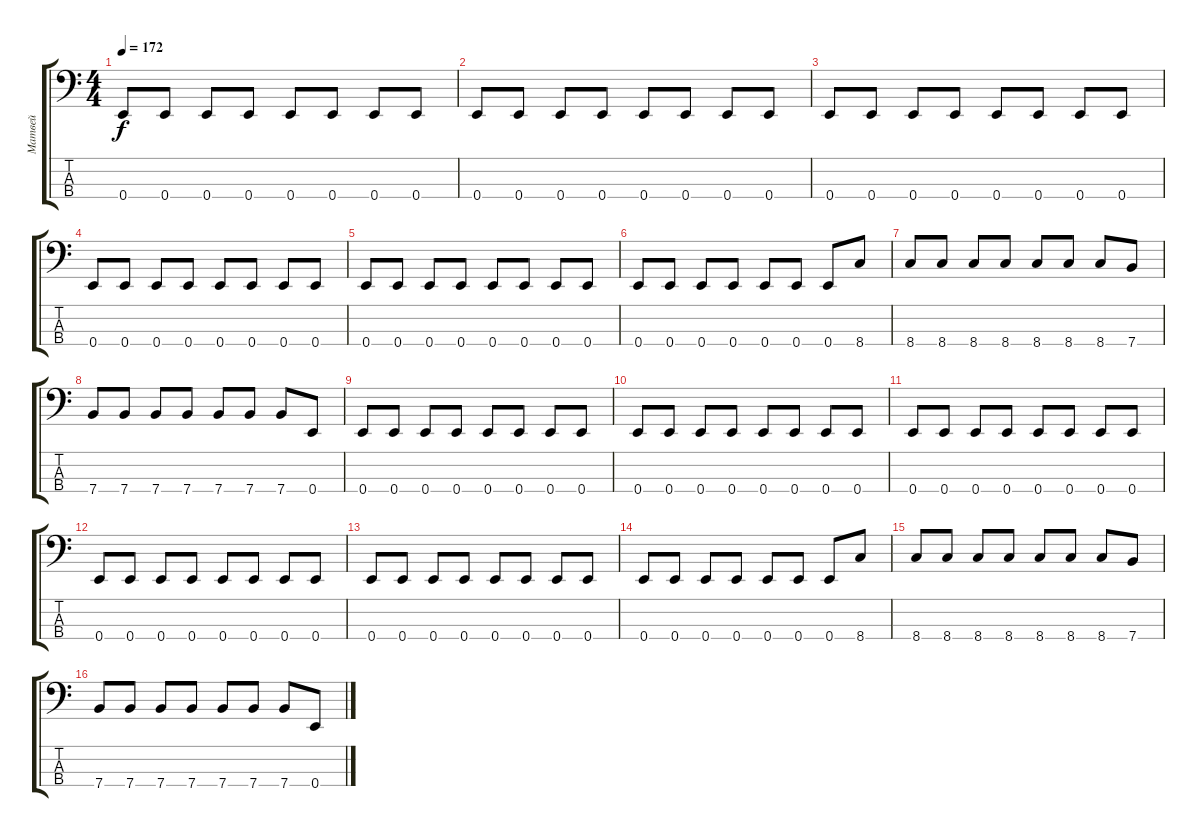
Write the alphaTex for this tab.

\track ("Матвей" "Матвей") {instrument electricbassfinger}
\staff {score tabs}
\tuning (G2 D2 A1 E1) {hide}
\ts (4 4)
\tempo 172
\clef f4
\ks c
0.4.8{dy f} 0.4.8 0.4.8 0.4.8 0.4.8 0.4.8 0.4.8 0.4.8 |
0.4.8 0.4.8 0.4.8 0.4.8 0.4.8 0.4.8 0.4.8 0.4.8 |
0.4.8 0.4.8 0.4.8 0.4.8 0.4.8 0.4.8 0.4.8 0.4.8 |
0.4.8 0.4.8 0.4.8 0.4.8 0.4.8 0.4.8 0.4.8 0.4.8 |
0.4.8 0.4.8 0.4.8 0.4.8 0.4.8 0.4.8 0.4.8 0.4.8 |
0.4.8 0.4.8 0.4.8 0.4.8 0.4.8 0.4.8 0.4.8 8.4.8 |
8.4.8 8.4.8 8.4.8 8.4.8 8.4.8 8.4.8 8.4.8 7.4.8 |
7.4.8 7.4.8 7.4.8 7.4.8 7.4.8 7.4.8 7.4.8 0.4.8 |
0.4.8 0.4.8 0.4.8 0.4.8 0.4.8 0.4.8 0.4.8 0.4.8 |
0.4.8 0.4.8 0.4.8 0.4.8 0.4.8 0.4.8 0.4.8 0.4.8 |
0.4.8 0.4.8 0.4.8 0.4.8 0.4.8 0.4.8 0.4.8 0.4.8 |
0.4.8 0.4.8 0.4.8 0.4.8 0.4.8 0.4.8 0.4.8 0.4.8 |
0.4.8 0.4.8 0.4.8 0.4.8 0.4.8 0.4.8 0.4.8 0.4.8 |
0.4.8 0.4.8 0.4.8 0.4.8 0.4.8 0.4.8 0.4.8 8.4.8 |
8.4.8 8.4.8 8.4.8 8.4.8 8.4.8 8.4.8 8.4.8 7.4.8 |
7.4.8 7.4.8 7.4.8 7.4.8 7.4.8 7.4.8 7.4.8 0.4.8
